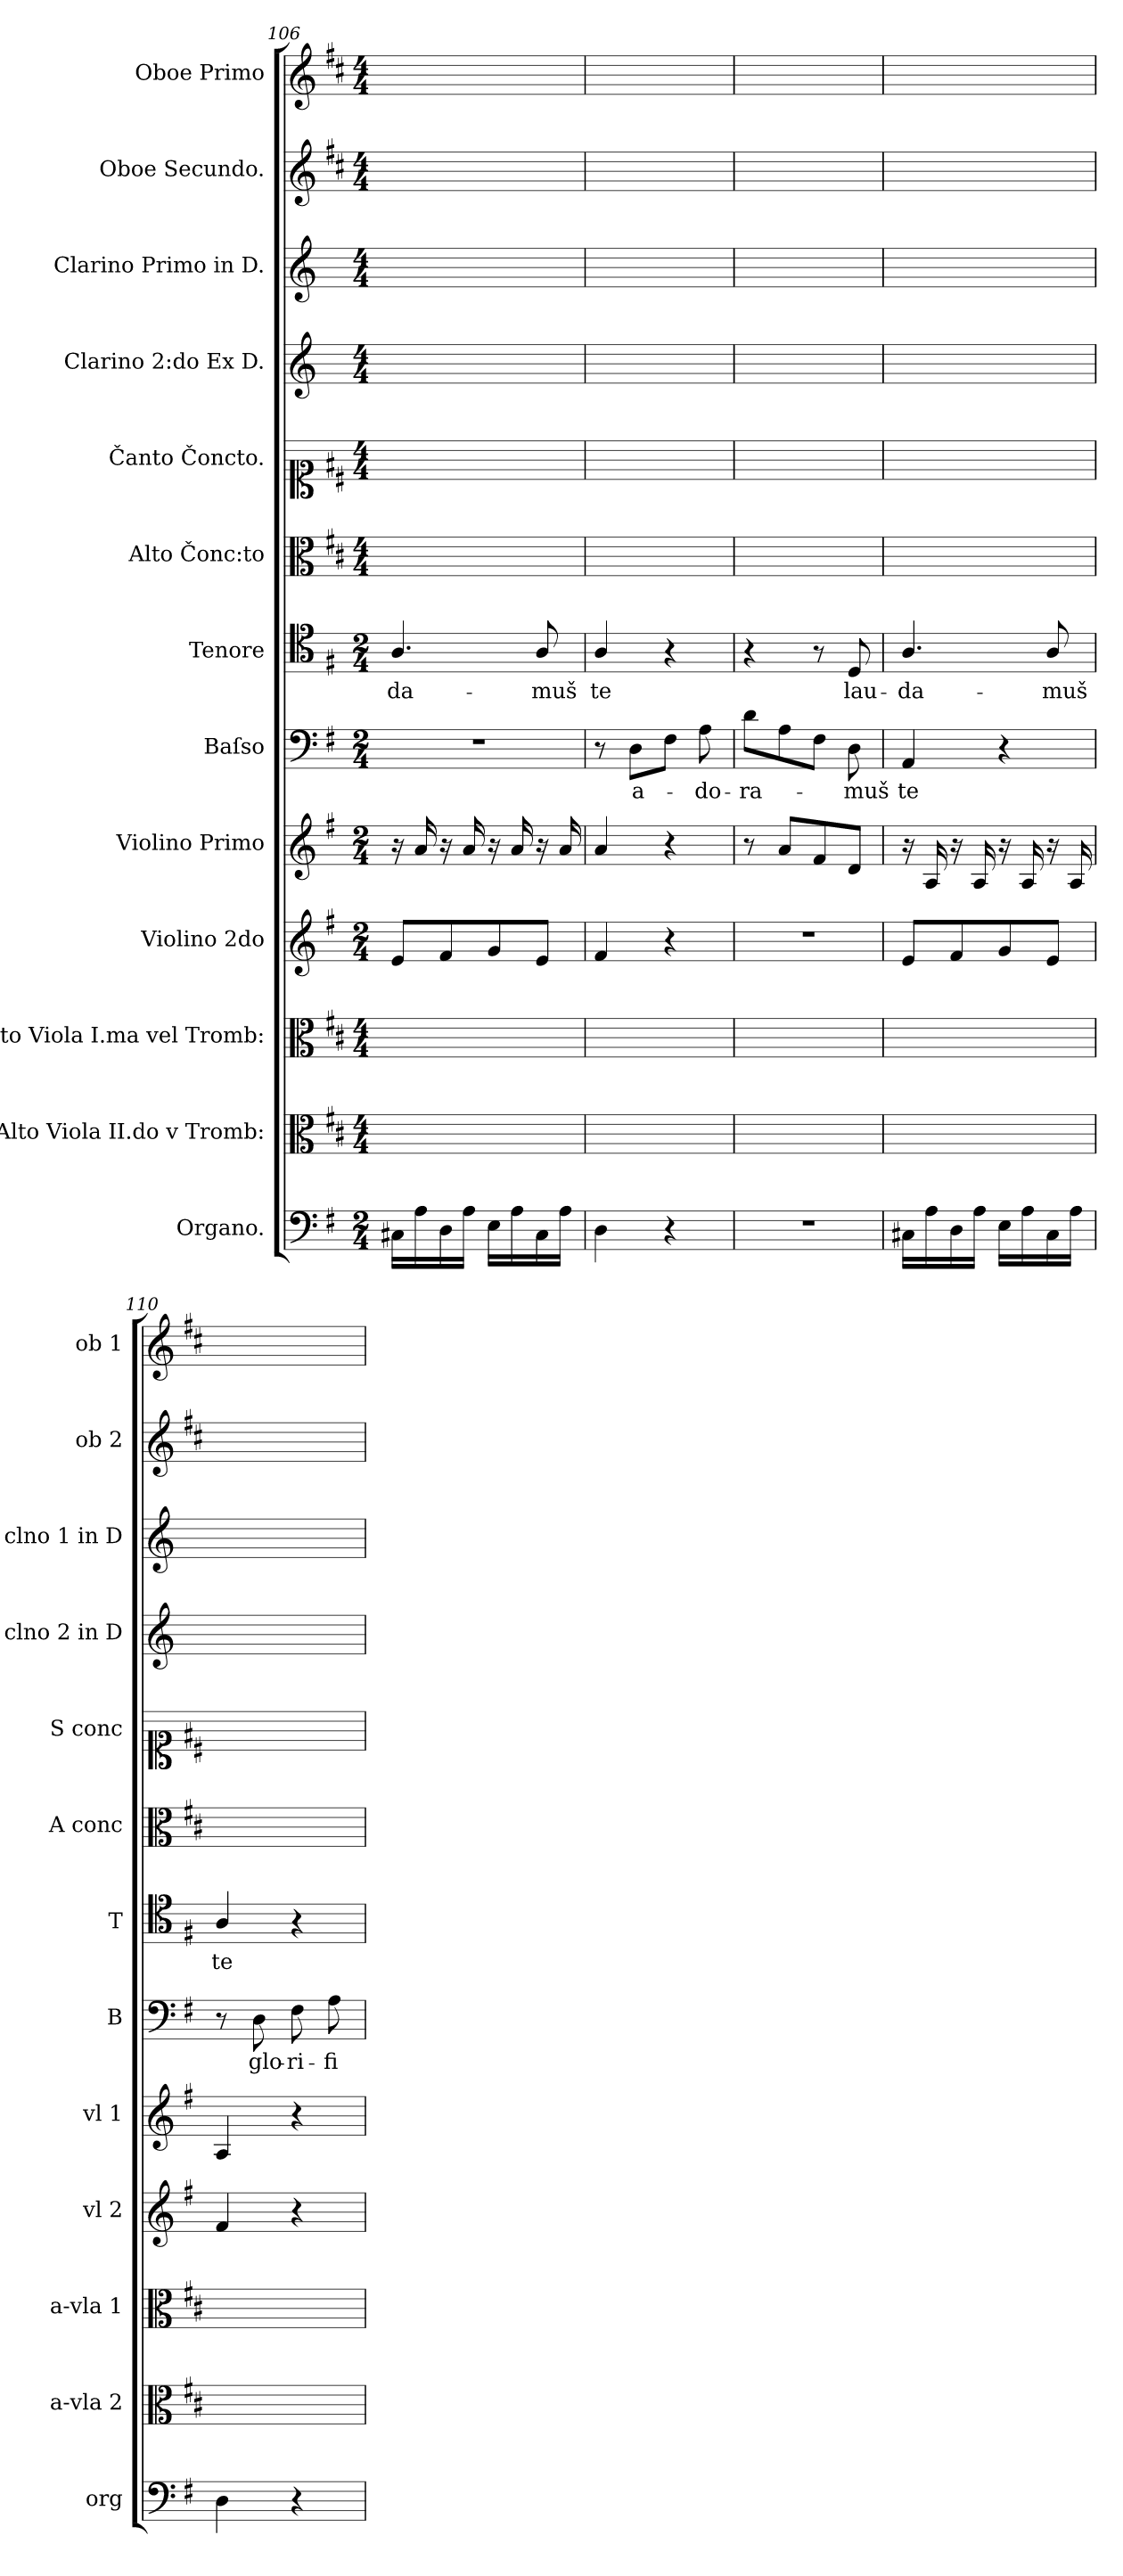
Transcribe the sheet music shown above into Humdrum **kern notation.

**kern	**kern	**kern	**kern	**kern	**kern	**text	**kern	**text	**kern	**kern	**kern	**kern	**kern	**kern
*part13	*part12	*part11	*part10	*part9	*part8	*part8	*part7	*part7	*part6	*part5	*part4	*part3	*part2	*part1
*staff13	*staff12	*staff11	*staff10	*staff9	*staff8	*staff8	*staff7	*staff7	*staff6	*staff5	*staff4	*staff3	*staff2	*staff1
*I"Organo.	*I"Alto Viola II.do v Tromb:	*I"Alto Viola I.ma vel Tromb:	*I"Violino 2do	*I"Violino Primo	*I"Baſso	*	*I"Tenore	*	*I"Alto Čonc:to	*I"Čanto Čoncto.	*I"Clarino 2:do Ex D.	*I"Clarino Primo in D.	*I"Oboe Secundo.	*I"Oboe Primo
*I'org	*I'a-vla 2	*I'a-vla 1	*I'vl 2	*I'vl 1	*I'B	*	*I'T	*	*I'A conc	*I'S conc	*I'clno 2 in D	*I'clno 1 in D	*I'ob 2	*I'ob 1
*clefF4	*clefC3	*clefC3	*clefG2	*clefG2	*clefF4	*	*clefC4	*	*clefC3	*clefC1	*clefG2	*clefG2	*clefG2	*clefG2
*	*	*	*	*	*	*	*	*	*	*	*ITrd-1c-2	*ITrd-1c-2	*	*
*k[f#]	*k[f#c#]	*k[f#c#]	*k[f#]	*k[f#]	*k[f#]	*	*k[f#]	*	*k[f#c#]	*k[f#c#]	*k[f#c#]	*k[f#c#]	*k[f#c#]	*k[f#c#]
*	*D:	*D:	*	*	*	*	*	*	*D:	*D:	*D:	*D:	*D:	*D:
*M2/4	*M4/4	*M4/4	*M2/4	*M2/4	*M2/4	*	*M2/4	*	*M4/4	*M4/4	*M4/4	*M4/4	*M4/4	*M4/4
=106	=106	=106	=106	=106	=106	=106	=106	=106	=106	=106	=106	=106	=106	=106
16C#X\LL	2ryy	2ryy	8e/L	16r	2r	.	4.A/	-da-	2ryy	2ryy	2ryy	2ryy	2ryy	2ryy
16A\	.	.	.	16a/	.	.	.	.	.	.	.	.	.	.
16D\	.	.	8f#/	16r	.	.	.	.	.	.	.	.	.	.
16A\JJ	.	.	.	16a/	.	.	.	.	.	.	.	.	.	.
16E\LL	.	.	8g/	16r	.	.	.	.	.	.	.	.	.	.
16A\	.	.	.	16a/	.	.	.	.	.	.	.	.	.	.
16C#\	.	.	8e/J	16r	.	.	8A/	-muš	.	.	.	.	.	.
16A\JJ	.	.	.	16a/	.	.	.	.	.	.	.	.	.	.
=107	=107	=107	=107	=107	=107	=107	=107	=107	=107	=107	=107	=107	=107	=107
4D\	2ryy	2ryy	4f#/	4a/	8r	.	4A/	te	2ryy	2ryy	2ryy	2ryy	2ryy	2ryy
.	.	.	.	.	8D\L	a-	.	.	.	.	.	.	.	.
4r	.	.	4r	4r	8F#\J	.	4r	.	.	.	.	.	.	.
.	.	.	.	.	8A\	-do-	.	.	.	.	.	.	.	.
=108	=108	=108	=108	=108	=108	=108	=108	=108	=108	=108	=108	=108	=108	=108
2r	2ryy	2ryy	2r	8r	8d\L	-ra-	4r	.	2ryy	2ryy	2ryy	2ryy	2ryy	2ryy
.	.	.	.	8a/L	8A\	.	.	.	.	.	.	.	.	.
.	.	.	.	8f#/	8F#\J	.	8r	.	.	.	.	.	.	.
.	.	.	.	8d/J	8D\	-muš	8D/	lau-	.	.	.	.	.	.
=109	=109	=109	=109	=109	=109	=109	=109	=109	=109	=109	=109	=109	=109	=109
16C#X\LL	2ryy	2ryy	8e/L	16r	4AA/	te	4.A/	-da-	2ryy	2ryy	2ryy	2ryy	2ryy	2ryy
16A\	.	.	.	16A/	.	.	.	.	.	.	.	.	.	.
16D\	.	.	8f#/	16r	.	.	.	.	.	.	.	.	.	.
16A\JJ	.	.	.	16A/	.	.	.	.	.	.	.	.	.	.
16E\LL	.	.	8g/	16r	4r	.	.	.	.	.	.	.	.	.
16A\	.	.	.	16A/	.	.	.	.	.	.	.	.	.	.
16C#\	.	.	8e/J	16r	.	.	8A/	-muš	.	.	.	.	.	.
16A\JJ	.	.	.	16A/	.	.	.	.	.	.	.	.	.	.
=110	=110	=110	=110	=110	=110	=110	=110	=110	=110	=110	=110	=110	=110	=110
4D\	2ryy	2ryy	4f#/	4A/	8r	.	4A/	te	2ryy	2ryy	2ryy	2ryy	2ryy	2ryy
.	.	.	.	.	8D\	glo-	.	.	.	.	.	.	.	.
4r	.	.	4r	4r	8F#\	-ri-	4r	.	.	.	.	.	.	.
.	.	.	.	.	8A\	-fi-	.	.	.	.	.	.	.	.
=	=	=	=	=	=	=	=	=	=	=	=	=	=	=
*-	*-	*-	*-	*-	*-	*-	*-	*-	*-	*-	*-	*-	*-	*-
